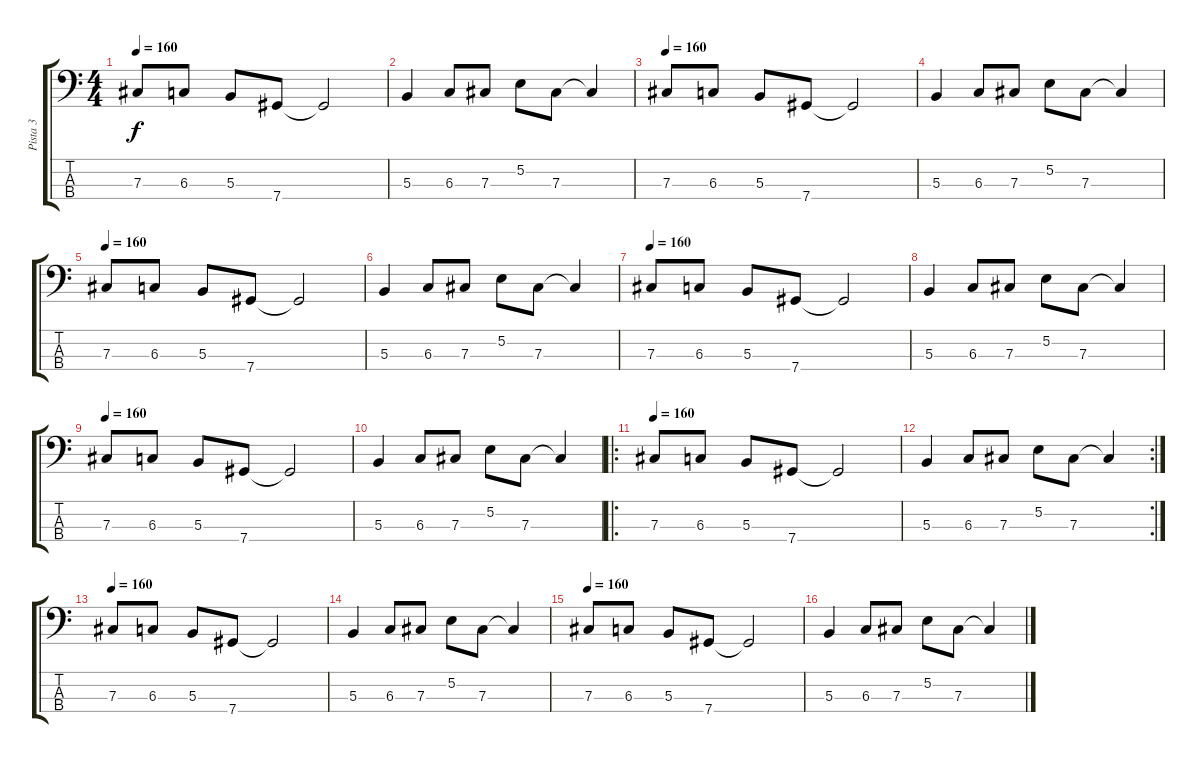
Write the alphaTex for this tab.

\track ("Pista 3" "Pista 3") {instrument electricbassfinger}
\staff {score tabs}
\tuning (E2 B1 Gb1 Db1) {hide}
\ts (4 4)
\tempo 160
\clef f4
\ks c
7.3.8{dy f} 6.3.8 5.3.8 7.4.8 7.4{t}.2 |
5.3.4 6.3.8 7.3.8 5.2.8 7.3.8 7.3{t}.4 |
\tempo 160
7.3.8 6.3.8 5.3.8 7.4.8 7.4{t}.2 |
5.3.4 6.3.8 7.3.8 5.2.8 7.3.8 7.3{t}.4 |
\tempo 160
7.3.8 6.3.8 5.3.8 7.4.8 7.4{t}.2 |
5.3.4 6.3.8 7.3.8 5.2.8 7.3.8 7.3{t}.4 |
\tempo 160
7.3.8 6.3.8 5.3.8 7.4.8 7.4{t}.2 |
5.3.4 6.3.8 7.3.8 5.2.8 7.3.8 7.3{t}.4 |
\tempo 160
7.3.8 6.3.8 5.3.8 7.4.8 7.4{t}.2 |
5.3.4 6.3.8 7.3.8 5.2.8 7.3.8 7.3{t}.4 |
\ro
\tempo 160
7.3.8 6.3.8 5.3.8 7.4.8 7.4{t}.2 |
\rc 2
5.3.4 6.3.8 7.3.8 5.2.8 7.3.8 7.3{t}.4 |
\tempo 160
7.3.8 6.3.8 5.3.8 7.4.8 7.4{t}.2 |
5.3.4 6.3.8 7.3.8 5.2.8 7.3.8 7.3{t}.4 |
\tempo 160
7.3.8 6.3.8 5.3.8 7.4.8 7.4{t}.2 |
5.3.4 6.3.8 7.3.8 5.2.8 7.3.8 7.3{t}.4
